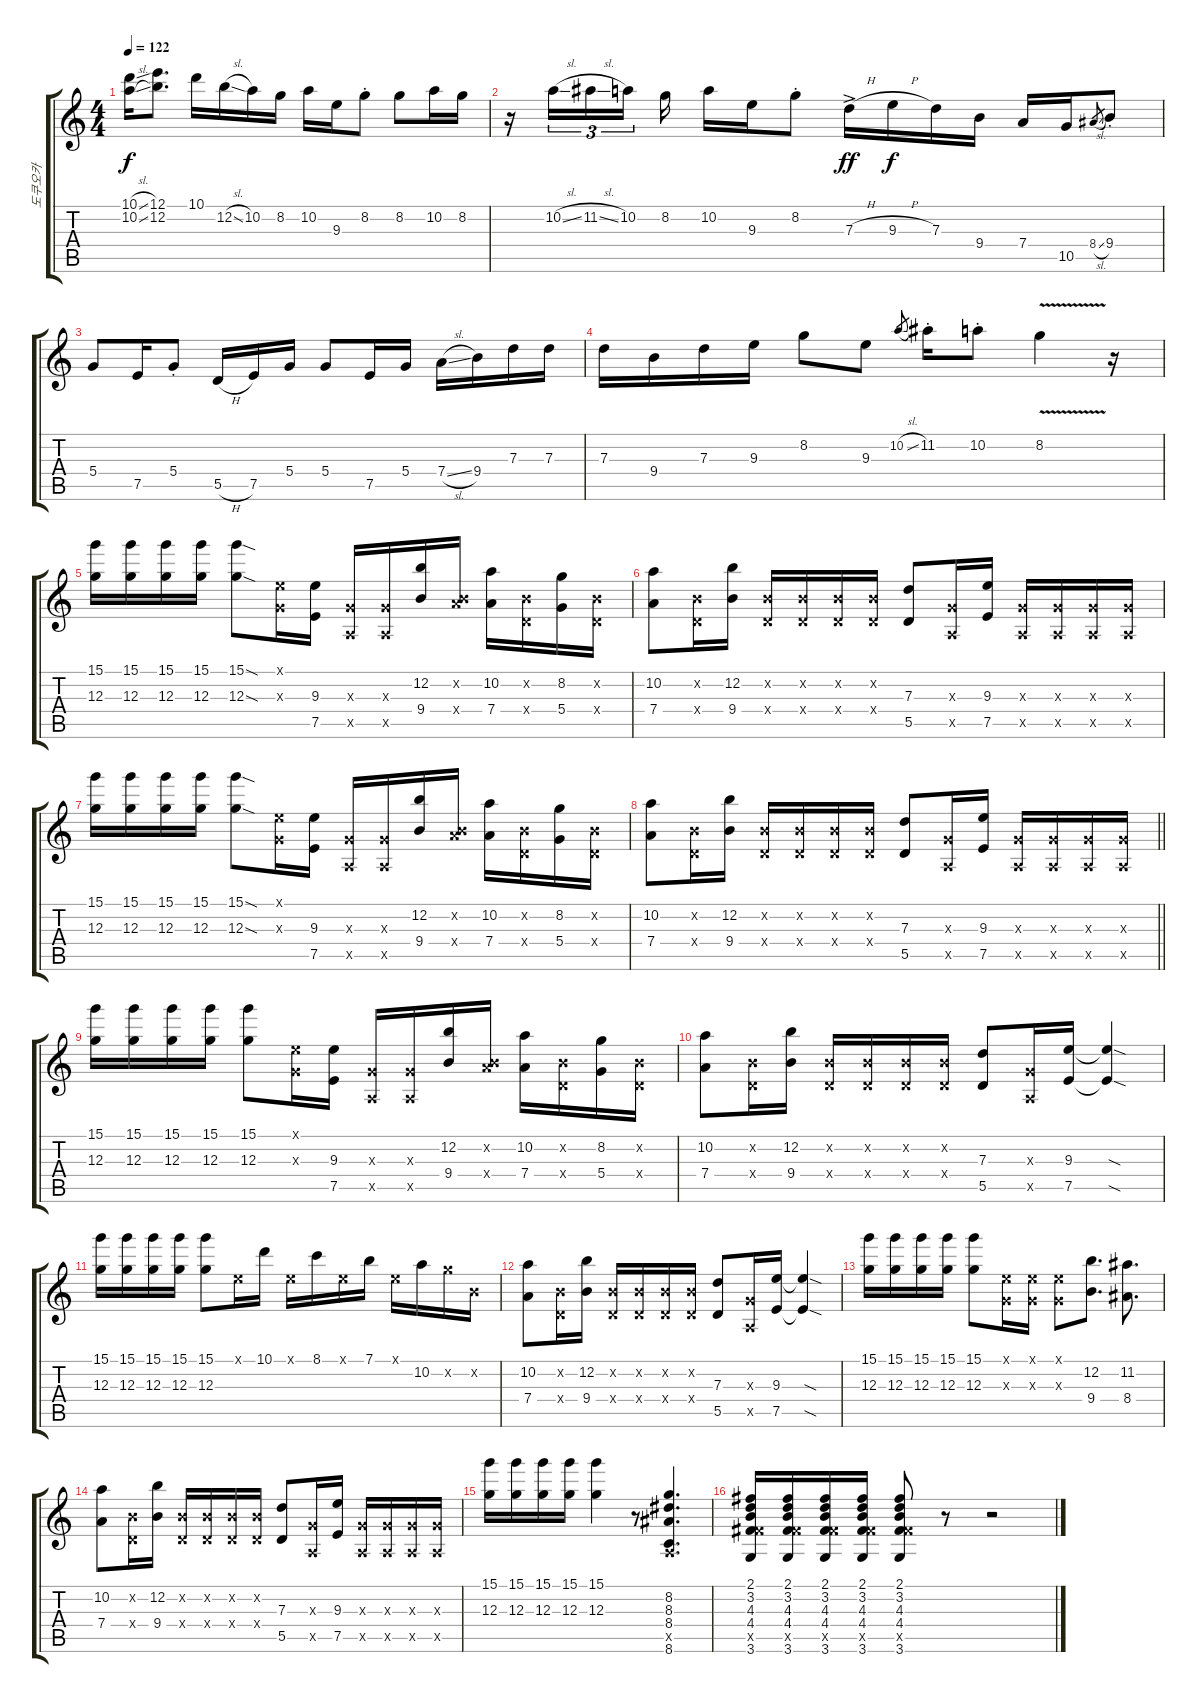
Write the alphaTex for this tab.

\track ("도쿠오카" "도쿠오카") {instrument acousticguitarsteel}
\staff {score tabs}
\tuning (E4 B3 G3 D3 A2 E2) {hide}
\ts (4 4)
\tempo 122
\clef g2
\ks c
(10.1{sl} 10.2{sl}).16{dy f} (12.1 12.2).8{d} 10.1.16 12.2{sl}.16 10.2.16 8.2.16 10.2.16 9.3.16 8.2{st}.8 8.2.8 10.2.16 8.2.16 |
r.16 10.2{sl}.16{tu (3 2)} 11.2{sl}.16{tu (3 2)} 10.2.16{tu (3 2) beam splitsecondary} 8.2.16 10.2.16 9.3.16 8.2{st}.8 7.3{h ac}.16{dy ff} 9.3{h}.16{dy f} 7.3.16 9.4.16 7.4.16 10.5.16 8.4{sl}.8{gr} 9.4{st}.8 |
5.4.8 7.5.16 5.4{st}.8 5.5{h}.16 7.5.16 5.4.16 5.4.8 7.5.16 5.4.16 7.4{sl}.16 9.4.16 7.3.16 7.3.16 |
7.3.16 9.4.16 7.3.16 9.3.16 8.2.8 9.3.8 10.2{sl}.8{gr} 11.2{st}.16 10.2{st}.8 8.2{v}.4 r.16 |
(15.1 12.3).16 (15.1 12.3).16 (15.1 12.3).16 (15.1 12.3).16 (15.1{sod} 12.3{sod}).8 (0.1{x} 0.3{x}).16 (9.3 7.5).16 (0.3{x} 0.5{x}).16 (0.3{x} 0.5{x}).16 (12.2 9.4).16 (0.2{x} 7.4{x}).16 (10.2 7.4).16 (0.2{x} 0.4{x}).16 (8.2 5.4).16 (0.2{x} 0.4{x}).16 |
(10.2 7.4).8 (0.2{x} 0.4{x}).16 (12.2 9.4).16 (0.2{x} 0.4{x}).16 (0.2{x} 0.4{x}).16 (0.2{x} 0.4{x}).16 (0.2{x} 0.4{x}).16 (7.3 5.5).8 (0.3{x} 0.5{x}).16 (9.3 7.5).16 (0.3{x} 0.5{x}).16 (0.3{x} 0.5{x}).16 (0.3{x} 0.5{x}).16 (0.3{x} 0.5{x}).16 |
(15.1 12.3).16 (15.1 12.3).16 (15.1 12.3).16 (15.1 12.3).16 (15.1{sod} 12.3{sod}).8 (0.1{x} 0.3{x}).16 (9.3 7.5).16 (0.3{x} 0.5{x}).16 (0.3{x} 0.5{x}).16 (12.2 9.4).16 (0.2{x} 7.4{x}).16 (10.2 7.4).16 (0.2{x} 0.4{x}).16 (8.2 5.4).16 (0.2{x} 0.4{x}).16 |
\barLineRight lightlight
(10.2 7.4).8 (0.2{x} 0.4{x}).16 (12.2 9.4).16 (0.2{x} 0.4{x}).16 (0.2{x} 0.4{x}).16 (0.2{x} 0.4{x}).16 (0.2{x} 0.4{x}).16 (7.3 5.5).8 (0.3{x} 0.5{x}).16 (9.3 7.5).16 (0.3{x} 0.5{x}).16 (0.3{x} 0.5{x}).16 (0.3{x} 0.5{x}).16 (0.3{x} 0.5{x}).16 |
(15.1 12.3).16 (15.1 12.3).16 (15.1 12.3).16 (15.1 12.3).16 (15.1 12.3).8 (0.1{x} 0.3{x}).16 (9.3 7.5).16 (0.3{x} 0.5{x}).16 (0.3{x} 0.5{x}).16 (12.2 9.4).16 (0.2{x} 7.4{x}).16 (10.2 7.4).16 (0.2{x} 0.4{x}).16 (8.2 5.4).16 (0.2{x} 0.4{x}).16 |
(10.2 7.4).8 (0.2{x} 0.4{x}).16 (12.2 9.4).16 (0.2{x} 0.4{x}).16 (0.2{x} 0.4{x}).16 (0.2{x} 0.4{x}).16 (0.2{x} 0.4{x}).16 (7.3 5.5).8 (0.3{x} 0.5{x}).16 (9.3 7.5).16 (9.3{sod t} 7.5{sod t}).4 |
(15.1 12.3).16 (15.1 12.3).16 (15.1 12.3).16 (15.1 12.3).16 (15.1 12.3).8 0.1{x}.16 10.1.16 0.1{x}.16 8.1.16 0.1{x}.16 7.1.16 0.1{x}.16 10.2.16 8.2{x}.16 0.2{x}.16 |
(10.2 7.4).8 (0.2{x} 0.4{x}).16 (12.2 9.4).16 (0.2{x} 0.4{x}).16 (0.2{x} 0.4{x}).16 (0.2{x} 0.4{x}).16 (0.2{x} 0.4{x}).16 (7.3 5.5).8 (0.3{x} 0.5{x}).16 (9.3 7.5).16 (9.3{sod t} 7.5{sod t}).4 |
(15.1 12.3).16 (15.1 12.3).16 (15.1 12.3).16 (15.1 12.3).16 (15.1 12.3).8 (0.1{x} 0.3{x}).16 (0.1{x} 0.3{x}).16 (0.1{x} 0.3{x}).8 (12.2 9.4).8{d} (11.2 8.4).8{d} |
(10.2 7.4).8 (0.2{x} 0.4{x}).16 (12.2 9.4).16 (0.2{x} 0.4{x}).16 (0.2{x} 0.4{x}).16 (0.2{x} 0.4{x}).16 (0.2{x} 0.4{x}).16 (7.3 5.5).8 (0.3{x} 0.5{x}).16 (9.3 7.5).16 (0.3{x} 0.5{x}).16 (0.3{x} 0.5{x}).16 (0.3{x} 0.5{x}).16 (0.3{x} 0.5{x}).16 |
(15.1 12.3).16 (15.1 12.3).16 (15.1 12.3).16 (15.1 12.3).16 (15.1 12.3).4 r.8 (8.2 8.3 8.4 0.5{x} 8.6).4{d volume 10} |
(2.1 3.2 4.3 4.4 9.5{x} 3.6).16 (2.1 3.2 4.3 4.4 9.5{x} 3.6).16 (2.1 3.2 4.3 4.4 9.5{x} 3.6).16 (2.1 3.2 4.3 4.4 9.5{x} 3.6).16 (2.1 3.2 4.3 4.4 9.5{x} 3.6).8 r.8 r.2
